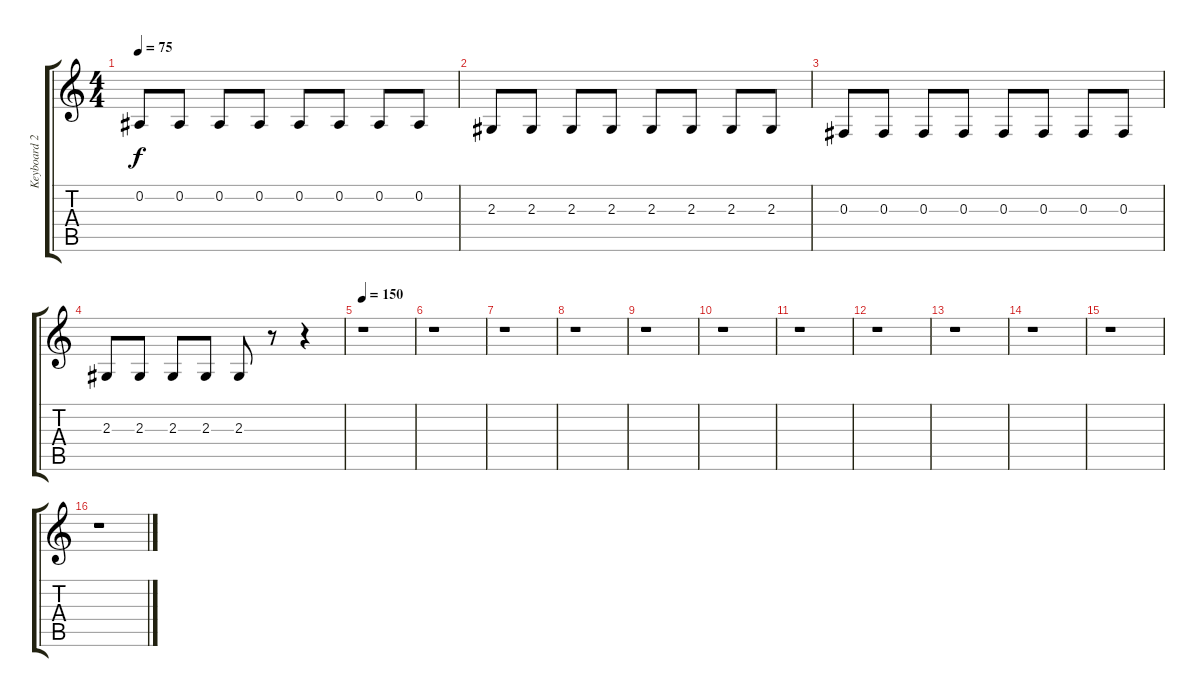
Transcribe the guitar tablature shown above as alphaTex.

\track ("Keyboard 2" "Keyboard 2") {instrument stringensemble1}
\staff {score tabs}
\tuning (Eb4 Bb3 Gb3 Db3 Ab2 Eb2) {hide}
\ts (4 4)
\tempo 75
\clef g2
\ks c
0.2.8{dy f} 0.2.8 0.2.8 0.2.8 0.2.8 0.2.8 0.2.8 0.2.8 |
2.3.8 2.3.8 2.3.8 2.3.8 2.3.8 2.3.8 2.3.8 2.3.8 |
0.3.8 0.3.8 0.3.8 0.3.8 0.3.8 0.3.8 0.3.8 0.3.8 |
2.3.8 2.3.8 2.3.8 2.3.8 2.3.8 r.8 r.4 |
\tempo 150
r.1 |
r.1 |
r.1 |
r.1 |
r.1 |
r.1 |
r.1 |
r.1 |
r.1 |
r.1 |
r.1 |
r.1
